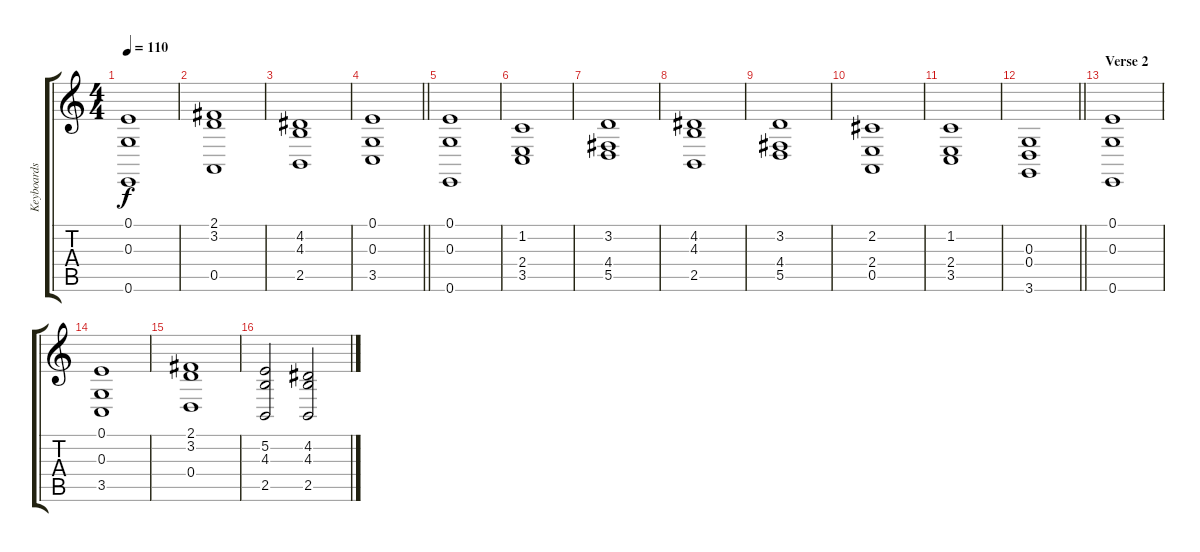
\track ("Keyboards" "Keyboards") {instrument stringensemble1}
\staff {score tabs}
\tuning (E4 B3 G3 D3 A2 E2) {hide}
\ts (4 4)
\tempo 110
\clef g2
\ks c
(0.1 0.3 0.6).1{dy f} |
(2.1 3.2 0.5).1 |
(4.2 4.3 2.5).1 |
\barLineRight lightlight
(0.1 0.3 3.5).1 |
(0.1 0.3 0.6).1 |
(1.2 2.4 3.5).1 |
(3.2 4.4 5.5).1 |
(4.2 4.3 2.5).1 |
(3.2 4.4 5.5).1 |
(2.2 2.4 0.5).1 |
(1.2 2.4 3.5).1 |
\barLineRight lightlight
(0.3 0.4 3.6).1 |
\section ("" "Verse 2")
(0.1 0.3 0.6).1 |
(0.1 0.3 3.5).1 |
(2.1 3.2 0.4).1 |
(5.2 4.3 2.5).2 (4.2 4.3 2.5).2
